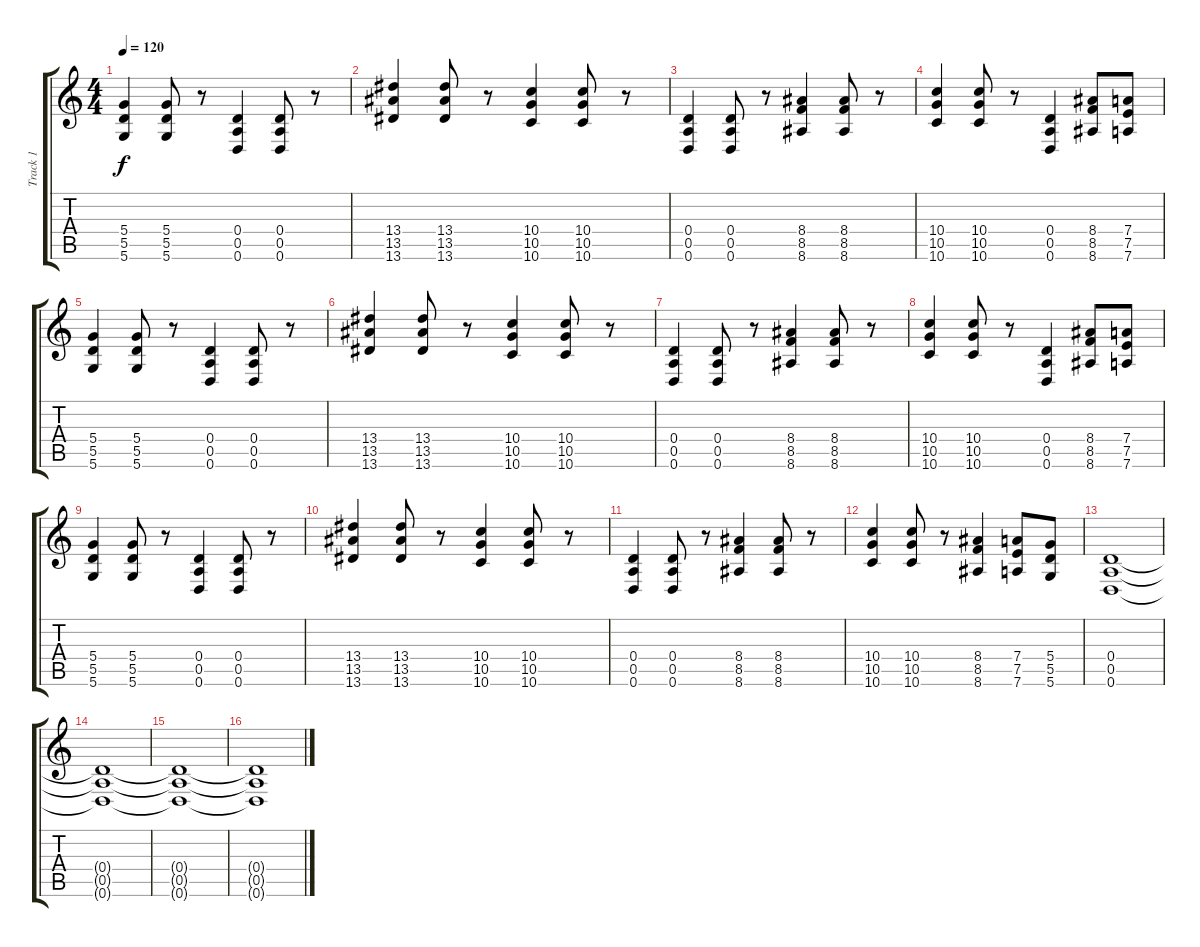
\track ("Track 1" "Track 1") {instrument electricguitarjazz}
\staff {score tabs}
\tuning (E4 B3 G3 D3 A2 D2) {hide}
\ts (4 4)
\tempo 120
\clef g2
\ks c
(5.4 5.5 5.6).4{dy f} (5.4 5.5 5.6).8 r.8 (0.4 0.5 0.6).4 (0.4 0.5 0.6).8 r.8 |
(13.4 13.5 13.6).4 (13.4 13.5 13.6).8 r.8 (10.4 10.5 10.6).4 (10.4 10.5 10.6).8 r.8 |
(0.4 0.5 0.6).4 (0.4 0.5 0.6).8 r.8 (8.4 8.5 8.6).4 (8.4 8.5 8.6).8 r.8 |
(10.4 10.5 10.6).4 (10.4 10.5 10.6).8 r.8 (0.4 0.5 0.6).4 (8.4 8.5 8.6).8 (7.4 7.5 7.6).8 |
(5.4 5.5 5.6).4 (5.4 5.5 5.6).8 r.8 (0.4 0.5 0.6).4 (0.4 0.5 0.6).8 r.8 |
(13.4 13.5 13.6).4 (13.4 13.5 13.6).8 r.8 (10.4 10.5 10.6).4 (10.4 10.5 10.6).8 r.8 |
(0.4 0.5 0.6).4 (0.4 0.5 0.6).8 r.8 (8.4 8.5 8.6).4 (8.4 8.5 8.6).8 r.8 |
(10.4 10.5 10.6).4 (10.4 10.5 10.6).8 r.8 (0.4 0.5 0.6).4 (8.4 8.5 8.6).8 (7.4 7.5 7.6).8 |
(5.4 5.5 5.6).4 (5.4 5.5 5.6).8 r.8 (0.4 0.5 0.6).4 (0.4 0.5 0.6).8 r.8 |
(13.4 13.5 13.6).4 (13.4 13.5 13.6).8 r.8 (10.4 10.5 10.6).4 (10.4 10.5 10.6).8 r.8 |
(0.4 0.5 0.6).4 (0.4 0.5 0.6).8 r.8 (8.4 8.5 8.6).4 (8.4 8.5 8.6).8 r.8 |
(10.4 10.5 10.6).4 (10.4 10.5 10.6).8 r.8 (8.4 8.5 8.6).4 (7.4 7.5 7.6).8 (5.4 5.5 5.6).8 |
(0.4 0.5 0.6).1 |
(0.4{t} 0.5{t} 0.6{t}).1 |
(0.4{t} 0.5{t} 0.6{t}).1 |
(0.4{t} 0.5{t} 0.6{t}).1
